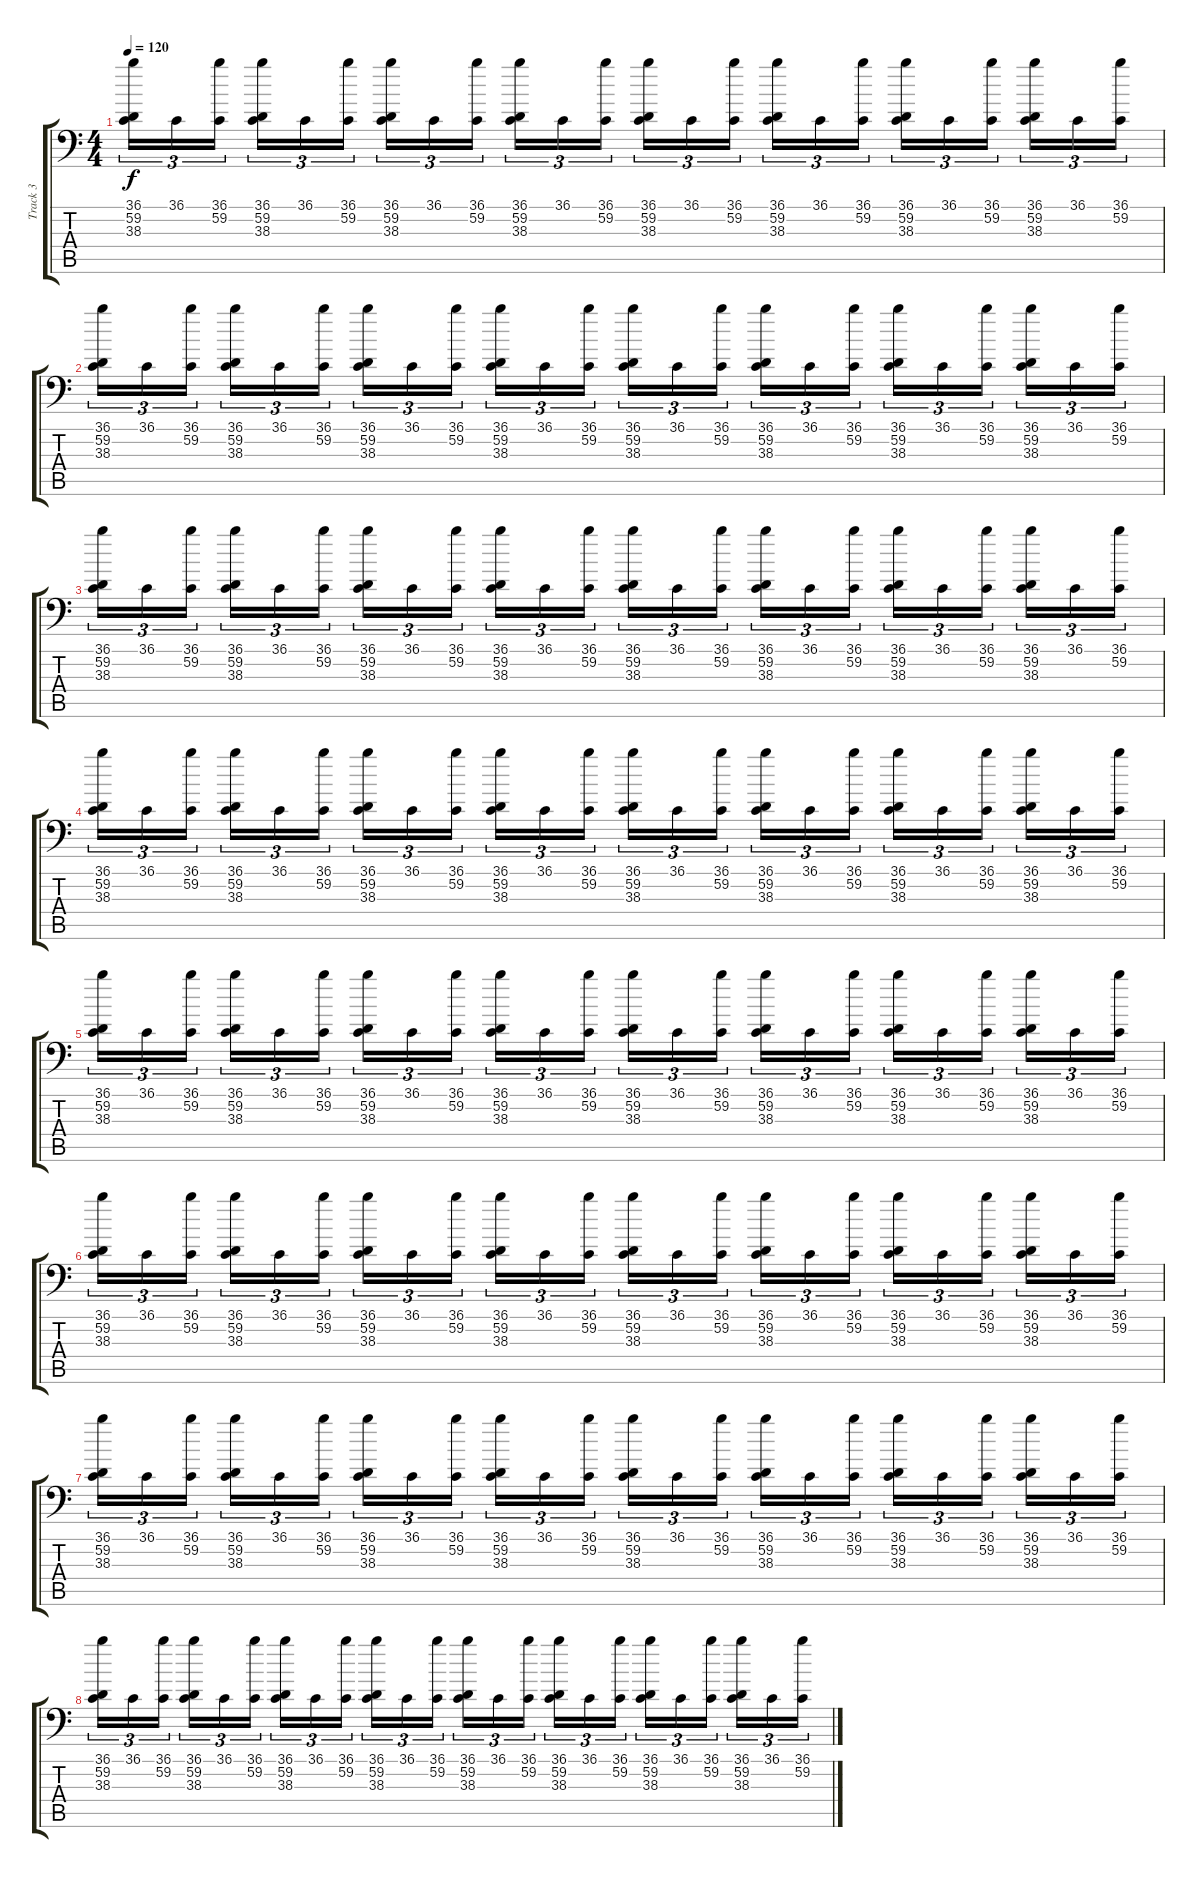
\track ("Track 3" "Track 3") {instrument acousticgrandpiano}
\staff {score tabs}
\tuning (C-1 C-1 C-1 C-1 C-1 C-1) {hide}
\ts (4 4)
\tempo 120
\clef f4
\ks c
(36.1 59.2 38.3).16{tu (3 2) dy f} 36.1.16{tu (3 2)} (36.1 59.2).16{tu (3 2)} (36.1 59.2 38.3).16{tu (3 2)} 36.1.16{tu (3 2)} (36.1 59.2).16{tu (3 2)} (36.1 59.2 38.3).16{tu (3 2)} 36.1.16{tu (3 2)} (36.1 59.2).16{tu (3 2)} (36.1 59.2 38.3).16{tu (3 2)} 36.1.16{tu (3 2)} (36.1 59.2).16{tu (3 2)} (36.1 59.2 38.3).16{tu (3 2)} 36.1.16{tu (3 2)} (36.1 59.2).16{tu (3 2)} (36.1 59.2 38.3).16{tu (3 2)} 36.1.16{tu (3 2)} (36.1 59.2).16{tu (3 2)} (36.1 59.2 38.3).16{tu (3 2)} 36.1.16{tu (3 2)} (36.1 59.2).16{tu (3 2)} (36.1 59.2 38.3).16{tu (3 2)} 36.1.16{tu (3 2)} (36.1 59.2).16{tu (3 2)} |
(36.1 59.2 38.3).16{tu (3 2)} 36.1.16{tu (3 2)} (36.1 59.2).16{tu (3 2)} (36.1 59.2 38.3).16{tu (3 2)} 36.1.16{tu (3 2)} (36.1 59.2).16{tu (3 2)} (36.1 59.2 38.3).16{tu (3 2)} 36.1.16{tu (3 2)} (36.1 59.2).16{tu (3 2)} (36.1 59.2 38.3).16{tu (3 2)} 36.1.16{tu (3 2)} (36.1 59.2).16{tu (3 2)} (36.1 59.2 38.3).16{tu (3 2)} 36.1.16{tu (3 2)} (36.1 59.2).16{tu (3 2)} (36.1 59.2 38.3).16{tu (3 2)} 36.1.16{tu (3 2)} (36.1 59.2).16{tu (3 2)} (36.1 59.2 38.3).16{tu (3 2)} 36.1.16{tu (3 2)} (36.1 59.2).16{tu (3 2)} (36.1 59.2 38.3).16{tu (3 2)} 36.1.16{tu (3 2)} (36.1 59.2).16{tu (3 2)} |
(36.1 59.2 38.3).16{tu (3 2)} 36.1.16{tu (3 2)} (36.1 59.2).16{tu (3 2)} (36.1 59.2 38.3).16{tu (3 2)} 36.1.16{tu (3 2)} (36.1 59.2).16{tu (3 2)} (36.1 59.2 38.3).16{tu (3 2)} 36.1.16{tu (3 2)} (36.1 59.2).16{tu (3 2)} (36.1 59.2 38.3).16{tu (3 2)} 36.1.16{tu (3 2)} (36.1 59.2).16{tu (3 2)} (36.1 59.2 38.3).16{tu (3 2)} 36.1.16{tu (3 2)} (36.1 59.2).16{tu (3 2)} (36.1 59.2 38.3).16{tu (3 2)} 36.1.16{tu (3 2)} (36.1 59.2).16{tu (3 2)} (36.1 59.2 38.3).16{tu (3 2)} 36.1.16{tu (3 2)} (36.1 59.2).16{tu (3 2)} (36.1 59.2 38.3).16{tu (3 2)} 36.1.16{tu (3 2)} (36.1 59.2).16{tu (3 2)} |
(36.1 59.2 38.3).16{tu (3 2)} 36.1.16{tu (3 2)} (36.1 59.2).16{tu (3 2)} (36.1 59.2 38.3).16{tu (3 2)} 36.1.16{tu (3 2)} (36.1 59.2).16{tu (3 2)} (36.1 59.2 38.3).16{tu (3 2)} 36.1.16{tu (3 2)} (36.1 59.2).16{tu (3 2)} (36.1 59.2 38.3).16{tu (3 2)} 36.1.16{tu (3 2)} (36.1 59.2).16{tu (3 2)} (36.1 59.2 38.3).16{tu (3 2)} 36.1.16{tu (3 2)} (36.1 59.2).16{tu (3 2)} (36.1 59.2 38.3).16{tu (3 2)} 36.1.16{tu (3 2)} (36.1 59.2).16{tu (3 2)} (36.1 59.2 38.3).16{tu (3 2)} 36.1.16{tu (3 2)} (36.1 59.2).16{tu (3 2)} (36.1 59.2 38.3).16{tu (3 2)} 36.1.16{tu (3 2)} (36.1 59.2).16{tu (3 2)} |
(36.1 59.2 38.3).16{tu (3 2)} 36.1.16{tu (3 2)} (36.1 59.2).16{tu (3 2)} (36.1 59.2 38.3).16{tu (3 2)} 36.1.16{tu (3 2)} (36.1 59.2).16{tu (3 2)} (36.1 59.2 38.3).16{tu (3 2)} 36.1.16{tu (3 2)} (36.1 59.2).16{tu (3 2)} (36.1 59.2 38.3).16{tu (3 2)} 36.1.16{tu (3 2)} (36.1 59.2).16{tu (3 2)} (36.1 59.2 38.3).16{tu (3 2)} 36.1.16{tu (3 2)} (36.1 59.2).16{tu (3 2)} (36.1 59.2 38.3).16{tu (3 2)} 36.1.16{tu (3 2)} (36.1 59.2).16{tu (3 2)} (36.1 59.2 38.3).16{tu (3 2)} 36.1.16{tu (3 2)} (36.1 59.2).16{tu (3 2)} (36.1 59.2 38.3).16{tu (3 2)} 36.1.16{tu (3 2)} (36.1 59.2).16{tu (3 2)} |
(36.1 59.2 38.3).16{tu (3 2)} 36.1.16{tu (3 2)} (36.1 59.2).16{tu (3 2)} (36.1 59.2 38.3).16{tu (3 2)} 36.1.16{tu (3 2)} (36.1 59.2).16{tu (3 2)} (36.1 59.2 38.3).16{tu (3 2)} 36.1.16{tu (3 2)} (36.1 59.2).16{tu (3 2)} (36.1 59.2 38.3).16{tu (3 2)} 36.1.16{tu (3 2)} (36.1 59.2).16{tu (3 2)} (36.1 59.2 38.3).16{tu (3 2)} 36.1.16{tu (3 2)} (36.1 59.2).16{tu (3 2)} (36.1 59.2 38.3).16{tu (3 2)} 36.1.16{tu (3 2)} (36.1 59.2).16{tu (3 2)} (36.1 59.2 38.3).16{tu (3 2)} 36.1.16{tu (3 2)} (36.1 59.2).16{tu (3 2)} (36.1 59.2 38.3).16{tu (3 2)} 36.1.16{tu (3 2)} (36.1 59.2).16{tu (3 2)} |
(36.1 59.2 38.3).16{tu (3 2)} 36.1.16{tu (3 2)} (36.1 59.2).16{tu (3 2)} (36.1 59.2 38.3).16{tu (3 2)} 36.1.16{tu (3 2)} (36.1 59.2).16{tu (3 2)} (36.1 59.2 38.3).16{tu (3 2)} 36.1.16{tu (3 2)} (36.1 59.2).16{tu (3 2)} (36.1 59.2 38.3).16{tu (3 2)} 36.1.16{tu (3 2)} (36.1 59.2).16{tu (3 2)} (36.1 59.2 38.3).16{tu (3 2)} 36.1.16{tu (3 2)} (36.1 59.2).16{tu (3 2)} (36.1 59.2 38.3).16{tu (3 2)} 36.1.16{tu (3 2)} (36.1 59.2).16{tu (3 2)} (36.1 59.2 38.3).16{tu (3 2)} 36.1.16{tu (3 2)} (36.1 59.2).16{tu (3 2)} (36.1 59.2 38.3).16{tu (3 2)} 36.1.16{tu (3 2)} (36.1 59.2).16{tu (3 2)} |
(36.1 59.2 38.3).16{tu (3 2)} 36.1.16{tu (3 2)} (36.1 59.2).16{tu (3 2)} (36.1 59.2 38.3).16{tu (3 2)} 36.1.16{tu (3 2)} (36.1 59.2).16{tu (3 2)} (36.1 59.2 38.3).16{tu (3 2)} 36.1.16{tu (3 2)} (36.1 59.2).16{tu (3 2)} (36.1 59.2 38.3).16{tu (3 2)} 36.1.16{tu (3 2)} (36.1 59.2).16{tu (3 2)} (36.1 59.2 38.3).16{tu (3 2)} 36.1.16{tu (3 2)} (36.1 59.2).16{tu (3 2)} (36.1 59.2 38.3).16{tu (3 2)} 36.1.16{tu (3 2)} (36.1 59.2).16{tu (3 2)} (36.1 59.2 38.3).16{tu (3 2)} 36.1.16{tu (3 2)} (36.1 59.2).16{tu (3 2)} (36.1 59.2 38.3).16{tu (3 2)} 36.1.16{tu (3 2)} (36.1 59.2).16{tu (3 2)}
